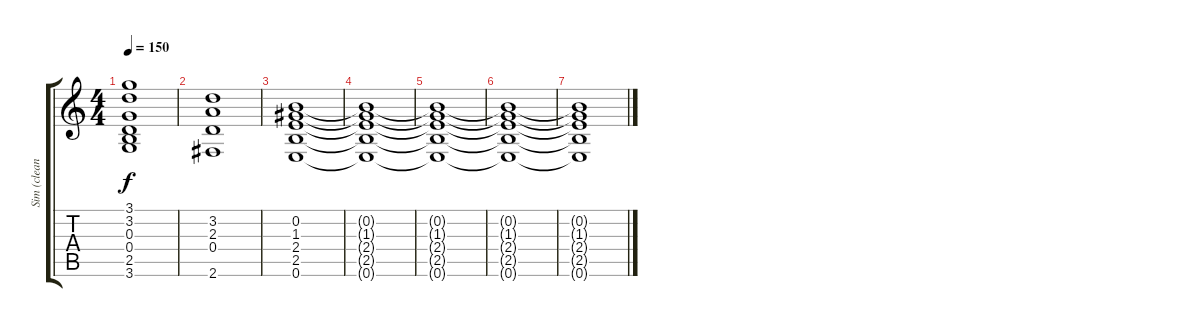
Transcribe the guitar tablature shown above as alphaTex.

\track ("Sim (clean standard electric guitar)" "Sim (clean") {instrument acousticguitarsteel}
\staff {score tabs}
\tuning (E4 B3 G3 D3 A2 E2) {hide}
\ts (4 4)
\tempo 150
\clef g2
\ks c
(3.1 3.2 0.3 0.4 2.5 3.6).1{dy f} |
(3.2 2.3 0.4 2.6).1 |
(0.2 1.3 2.4 2.5 0.6).1 |
(0.2{t} 1.3{t} 2.4{t} 2.5{t} 0.6{t}).1{volume 0} |
(0.2{t} 1.3{t} 2.4{t} 2.5{t} 0.6{t}).1 |
(0.2{t} 1.3{t} 2.4{t} 2.5{t} 0.6{t}).1 |
(0.2{t} 1.3{t} 2.4{t} 2.5{t} 0.6{t}).1
